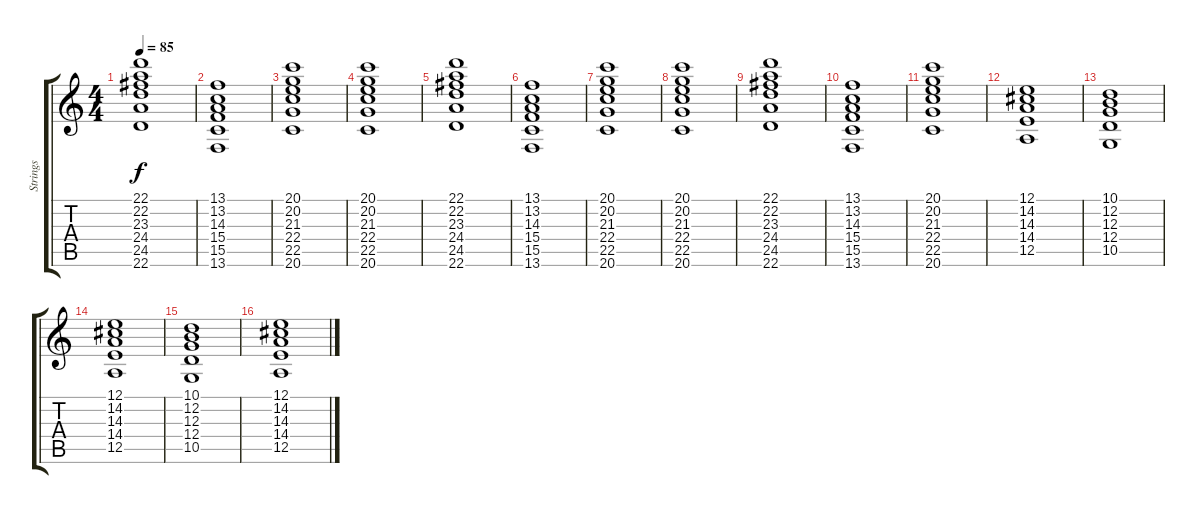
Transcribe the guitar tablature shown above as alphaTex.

\track ("Strings" "Strings") {instrument stringensemble1}
\staff {score tabs}
\tuning (E4 B3 G3 D3 A2 E2) {hide}
\ts (4 4)
\tempo 85
\clef g2
\ks c
(22.1 22.2 23.3 24.4 24.5 22.6).1{dy f} |
(13.1 13.2 14.3 15.4 15.5 13.6).1 |
(20.1 20.2 21.3 22.4 22.5 20.6).1 |
(20.1 20.2 21.3 22.4 22.5 20.6).1{volume 11} |
(22.1 22.2 23.3 24.4 24.5 22.6).1 |
(13.1 13.2 14.3 15.4 15.5 13.6).1 |
(20.1 20.2 21.3 22.4 22.5 20.6).1 |
(20.1 20.2 21.3 22.4 22.5 20.6).1{volume 11} |
(22.1 22.2 23.3 24.4 24.5 22.6).1 |
(13.1 13.2 14.3 15.4 15.5 13.6).1 |
(20.1 20.2 21.3 22.4 22.5 20.6).1{volume 11} |
(12.1 14.2 14.3 14.4 12.5).1{volume 7} |
(10.1 12.2 12.3 12.4 10.5).1 |
(12.1 14.2 14.3 14.4 12.5).1{volume 8} |
(10.1 12.2 12.3 12.4 10.5).1 |
(12.1 14.2 14.3 14.4 12.5).1{volume 8}
